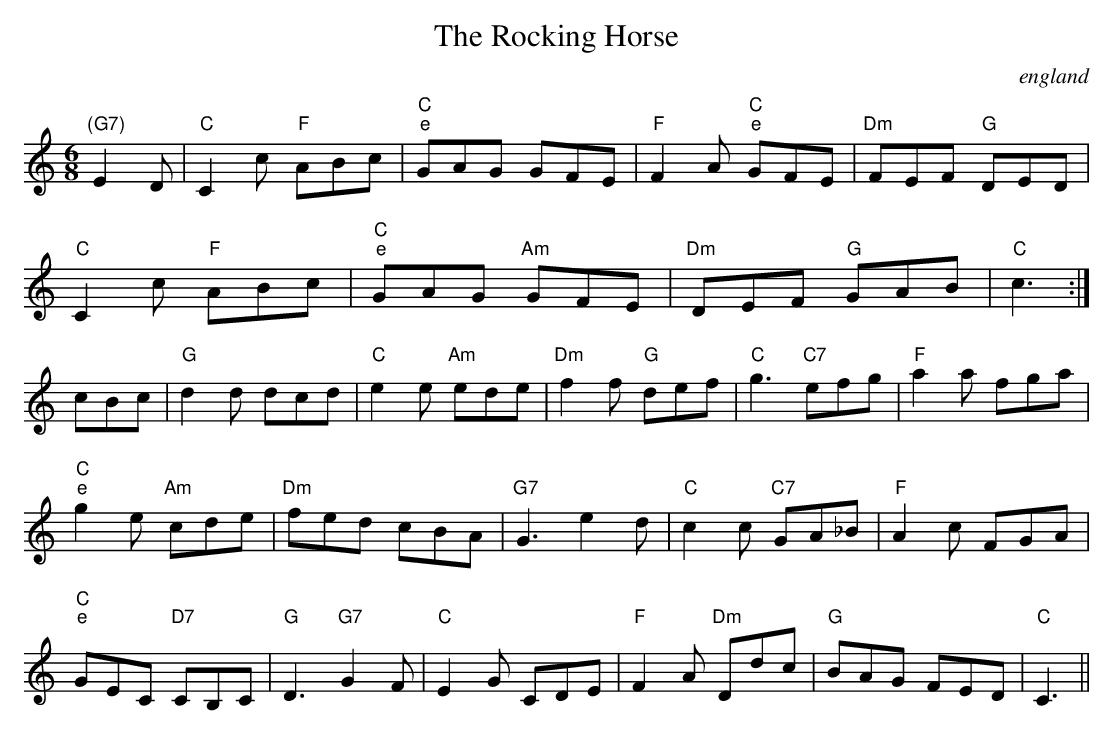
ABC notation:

X:1
T:The Rocking Horse
O:england
M:6/8
K:C
"(G7)"E2D |"C"C2c "F"ABc|"C""e"GAG GFE|"F"F2A "C""e"GFE|"Dm"FEF "G"DED|
"C"C2c "F"ABc|"C""e"GAG "Am"GFE|"Dm"DEF "G"GAB|"C"c3 :|
cBc |"G"d2d dcd|"C"e2e "Am"ede|"Dm"f2f "G"def|"C"g3 "C7"efg|"F"a2a fga|
"C""e"g2e "Am"cde|"Dm"fed cBA|"G7"G3 e2d|"C"c2c "C7"GA_B|"F"A2c FGA|
"C""e"GEC "D7"CB,C|"G"D3 "G7"G2F|"C"E2G CDE|"F"F2A "Dm"Ddc|"G"BAG FED|"C"C3 ||
